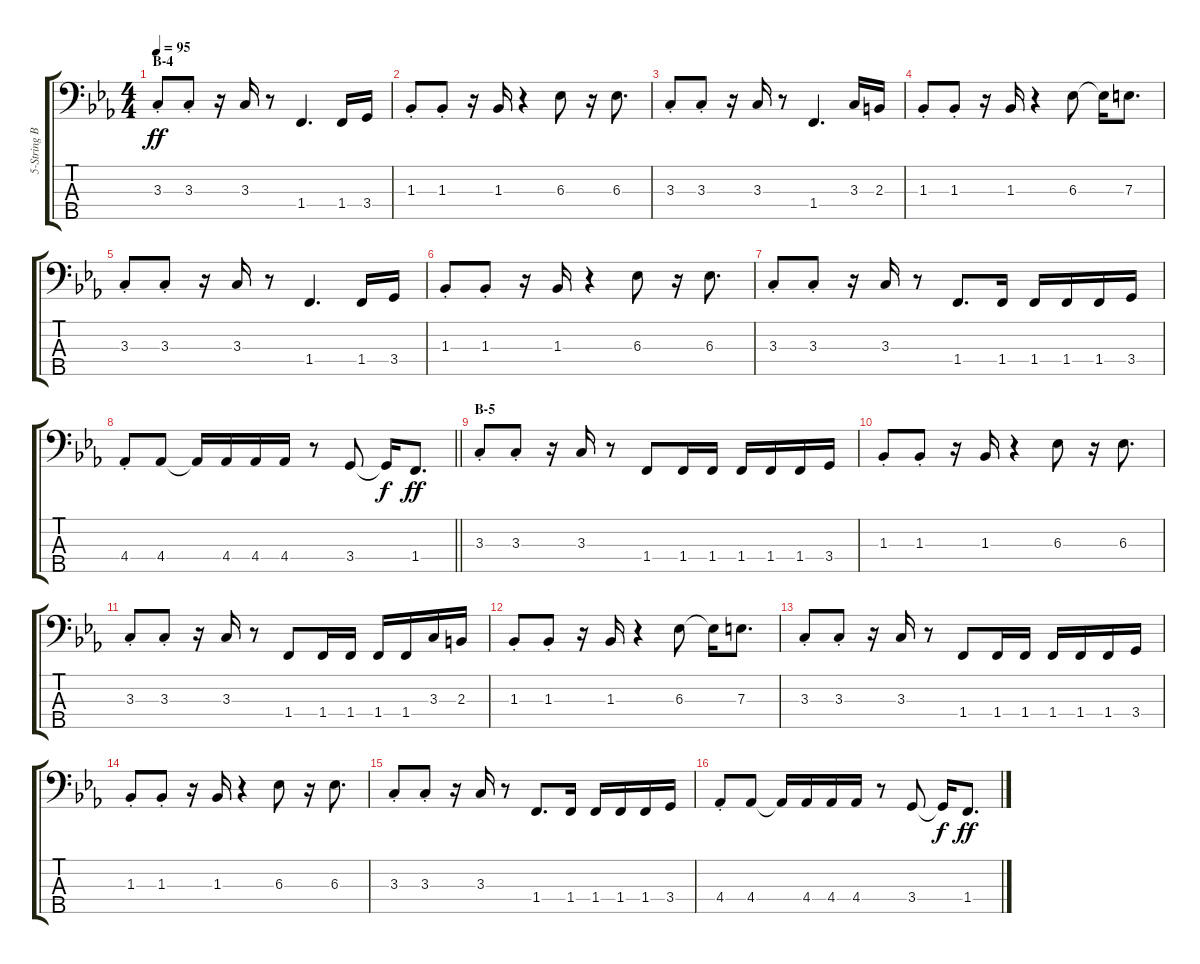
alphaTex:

\track ("5-String Bass" "5-String B") {instrument electricbassfinger}
\staff {score tabs}
\tuning (G2 D2 A1 E1 B0) {hide}
\ts (4 4)
\section ("" "B-4")
\tempo 95
\clef f4
\ks cminor
3.3{st}.8{dy ff} 3.3{st}.8 r.16 3.3.16 r.8 1.4.4{d} 1.4.16 3.4.16 |
1.3{st}.8 1.3{st}.8 r.16 1.3.16 r.4 6.3.8 r.16 6.3.8{d} |
3.3{st}.8 3.3{st}.8 r.16 3.3.16 r.8 1.4.4{d} 3.3.16 2.3.16 |
1.3{st}.8 1.3{st}.8 r.16 1.3.16 r.4 6.3.8 6.3{t}.16 7.3.8{d} |
3.3{st}.8 3.3{st}.8 r.16 3.3.16 r.8 1.4.4{d} 1.4.16 3.4.16 |
1.3{st}.8 1.3{st}.8 r.16 1.3.16 r.4 6.3.8 r.16 6.3.8{d} |
3.3{st}.8 3.3{st}.8 r.16 3.3.16 r.8 1.4.8{d} 1.4.16 1.4.16 1.4.16 1.4.16 3.4.16 |
\barLineRight lightlight
4.4{st}.8 4.4.8 4.4{t}.16 4.4.16 4.4.16 4.4.16 r.8 3.4.8 3.4{t}.16{dy f} 1.4.8{d dy ff} |
\section ("" "B-5")
3.3{st}.8 3.3{st}.8 r.16 3.3.16 r.8 1.4.8 1.4.16 1.4.16 1.4.16 1.4.16 1.4.16 3.4.16 |
1.3{st}.8 1.3{st}.8 r.16 1.3.16 r.4 6.3.8 r.16 6.3.8{d} |
3.3{st}.8 3.3{st}.8 r.16 3.3.16 r.8 1.4.8 1.4.16 1.4.16 1.4.16 1.4.16 3.3.16 2.3.16 |
1.3{st}.8 1.3{st}.8 r.16 1.3.16 r.4 6.3.8 6.3{t}.16 7.3.8{d} |
3.3{st}.8 3.3{st}.8 r.16 3.3.16 r.8 1.4.8 1.4.16 1.4.16 1.4.16 1.4.16 1.4.16 3.4.16 |
1.3{st}.8 1.3{st}.8 r.16 1.3.16 r.4 6.3.8 r.16 6.3.8{d} |
3.3{st}.8 3.3{st}.8 r.16 3.3.16 r.8 1.4.8{d} 1.4.16 1.4.16 1.4.16 1.4.16 3.4.16 |
4.4{st}.8 4.4.8 4.4{t}.16 4.4.16 4.4.16 4.4.16 r.8 3.4.8 3.4{t}.16{dy f} 1.4.8{d dy ff}
